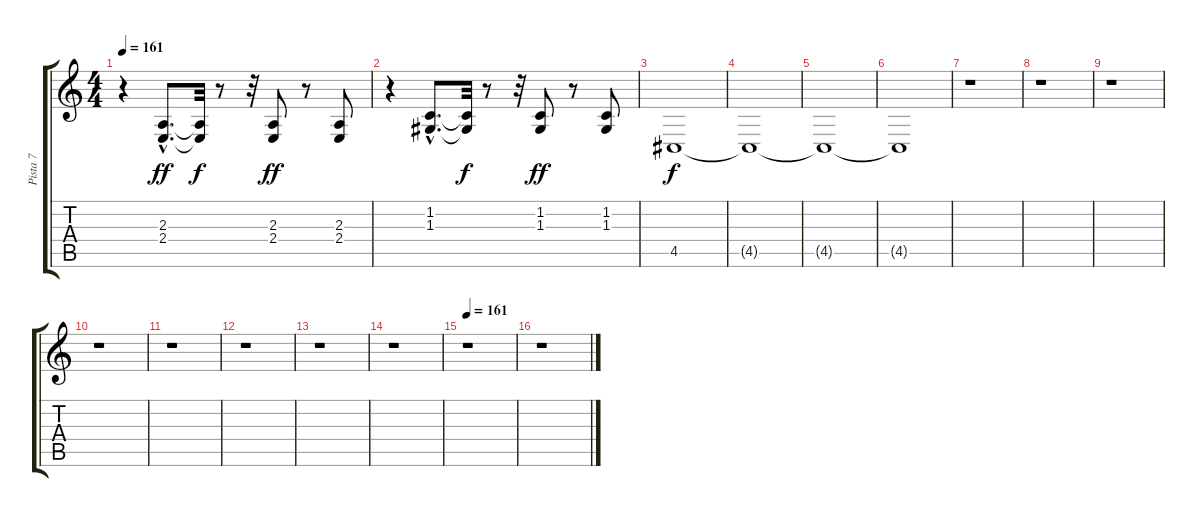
\track ("Pista 7" "Pista 7") {instrument stringensemble1}
\staff {score tabs}
\tuning (E4 B3 G3 D3 A2 E2) {hide}
\ts (4 4)
\tempo 161
\clef g2
\ks c
r.4{dy ff} (2.3{hac} 2.4{hac}).8{d} (2.3{t} 2.4{t}).32{dy f} r.8 r.32 (2.3 2.4).8{dy ff} r.8 (2.3 2.4).8 |
r.4 (1.2{hac} 1.3{hac}).8{d} (1.2{t} 1.3{t}).32{dy f} r.8 r.32 (1.2 1.3).8{dy ff} r.8 (1.2 1.3).8 |
4.5.1{dy f} |
4.5{t}.1 |
4.5{t}.1 |
4.5{t}.1 |
r.1 |
r.1 |
r.1 |
r.1 |
r.1 |
r.1 |
r.1 |
r.1 |
\tempo 161
r.1 |
r.1
